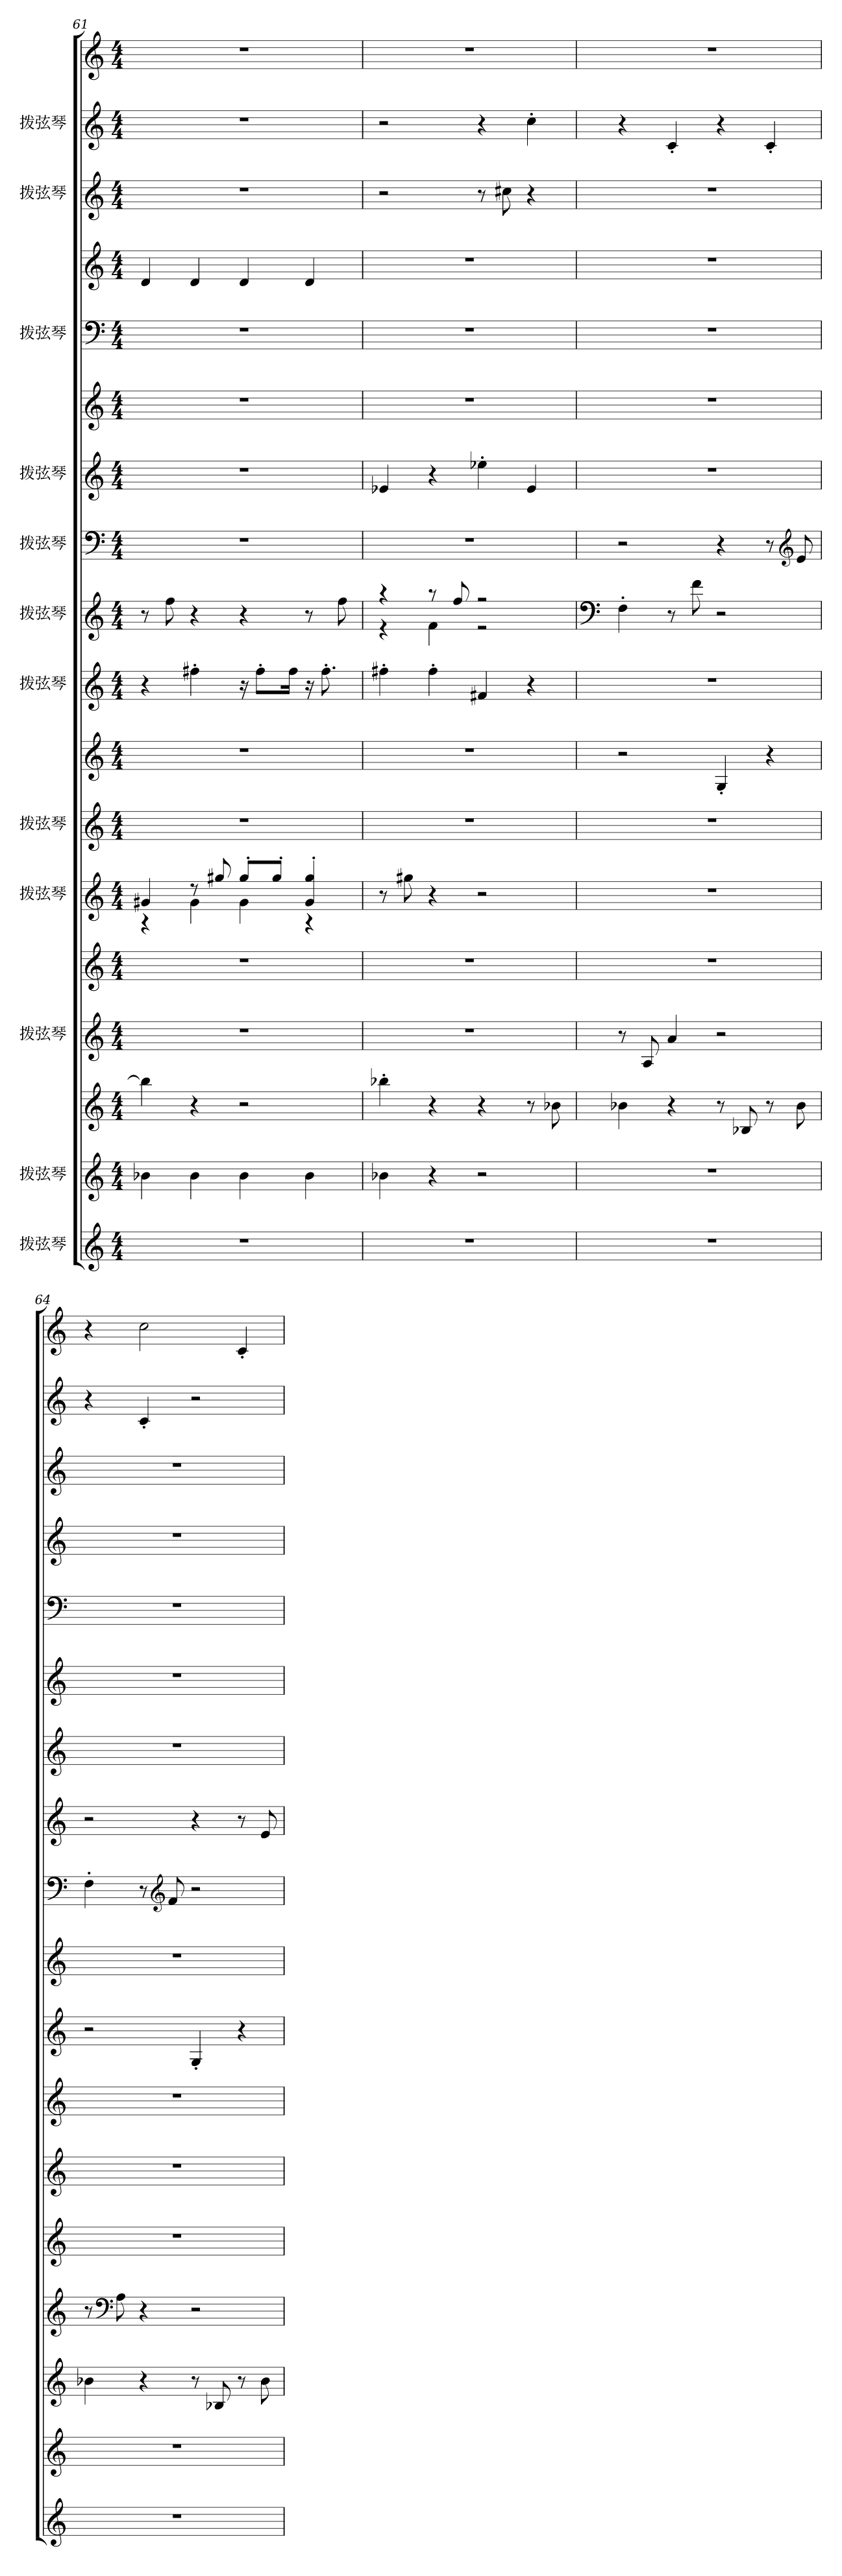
**kern	**kern	**kern	**kern	**kern	**kern	**kern	**kern	**kern	**kern	**kern	**kern	**kern	**kern	**kern	**kern	**kern	**kern
*part12	*part11	*part11	*part10	*part10	*part9	*part8	*part8	*part7	*part6	*part5	*part4	*part4	*part3	*part3	*part2	*part1	*part1
*staff18	*staff17	*staff16	*staff15	*staff14	*staff13	*staff12	*staff11	*staff10	*staff9	*staff8	*staff7	*staff6	*staff5	*staff4	*staff3	*staff2	*staff1
*I"拨弦琴	*I"拨弦琴	*	*I"拨弦琴	*	*I"拨弦琴	*I"拨弦琴	*	*I"拨弦琴	*I"拨弦琴	*I"拨弦琴	*I"拨弦琴	*	*I"拨弦琴	*	*I"拨弦琴	*I"拨弦琴	*
*clefG2	*clefG2	*clefG2	*clefG2	*clefG2	*clefG2	*clefG2	*clefG2	*clefG2	*clefG2	*clefF4	*clefG2	*clefG2	*clefF4	*clefG2	*clefG2	*clefG2	*clefG2
*k[]	*k[]	*k[]	*k[]	*k[]	*k[]	*k[]	*k[]	*k[]	*k[]	*k[]	*k[]	*k[]	*k[]	*k[]	*k[]	*k[]	*k[]
*M4/4	*M4/4	*M4/4	*M4/4	*M4/4	*M4/4	*M4/4	*M4/4	*M4/4	*M4/4	*M4/4	*M4/4	*M4/4	*M4/4	*M4/4	*M4/4	*M4/4	*M4/4
=61	=61	=61	=61	=61	=61	=61	=61	=61	=61	=61	=61	=61	=61	=61	=61	=61	=61
*	*	*	*	*	*^	*	*	*	*	*	*	*	*	*	*	*	*
1r	4b-X\	4bb-\]	1r	1r	4g#X/	4r	1r	1r	4r	8r	1r	1r	1r	1r	4d/	1r	1r	1r
.	.	.	.	.	.	.	.	.	.	8ff\	.	.	.	.	.	.	.	.
.	4b-\	4r	.	.	8r	4g#\	.	.	4ff#X'\	4r	.	.	.	.	4d/	.	.	.
.	.	.	.	.	8gg#X/	.	.	.	.	.	.	.	.	.	.	.	.	.
.	4b-\	2r	.	.	8gg#'/L	4g#\	.	.	16r	4r	.	.	.	.	4d/	.	.	.
.	.	.	.	.	.	.	.	.	8ff#'\L	.	.	.	.	.	.	.	.	.
.	.	.	.	.	8gg#'/J	.	.	.	.	.	.	.	.	.	.	.	.	.
.	.	.	.	.	.	.	.	.	16ff#\Jk	.	.	.	.	.	.	.	.	.
.	4b-\	.	.	.	4g#/' 4gg#/'	4r	.	.	16r	8r	.	.	.	.	4d/	.	.	.
.	.	.	.	.	.	.	.	.	8.ff#'\	.	.	.	.	.	.	.	.	.
.	.	.	.	.	.	.	.	.	.	8ff\	.	.	.	.	.	.	.	.
*	*	*	*	*	*v	*v	*	*	*	*	*	*	*	*	*	*	*	*
=62	=62	=62	=62	=62	=62	=62	=62	=62	=62	=62	=62	=62	=62	=62	=62	=62	=62
*	*	*	*	*	*	*	*	*	*^	*	*	*	*	*	*	*	*
1r	4b-X\	4bb-X'\	1r	1r	8r	1r	1r	4ff#X'\	4r	4r	1r	4e-X/	1r	1r	1r	2r	2r	1r
.	.	.	.	.	8gg#X\	.	.	.	.	.	.	.	.	.	.	.	.	.
.	4r	4r	.	.	4r	.	.	4ff#'\	8r	4f\	.	4r	.	.	.	.	.	.
.	.	.	.	.	.	.	.	.	8ff/	.	.	.	.	.	.	.	.	.
.	2r	4r	.	.	2r	.	.	4f#X/	2r	2r	.	4ee-X'\	.	.	.	8r	4r	.
.	.	.	.	.	.	.	.	.	.	.	.	.	.	.	.	8cc#X\	.	.
.	.	8r	.	.	.	.	.	4r	.	.	.	4e-/	.	.	.	4r	4cc'\	.
.	.	8b-X\	.	.	.	.	.	.	.	.	.	.	.	.	.	.	.	.
*	*	*	*	*	*	*	*	*	*v	*v	*	*	*	*	*	*	*	*
!!LO:PB:g=z
=63	=63	=63	=63	=63	=63	=63	=63	=63	=63	=63	=63	=63	=63	=63	=63	=63	=63
*	*	*	*	*	*	*	*	*	*clefF4	*	*	*	*	*	*	*	*
1r	1r	4b-X\	8r	1r	1r	1r	2r	1r	4F'\	2r	1r	1r	1r	1r	1r	4r	1r
.	.	.	8A/	.	.	.	.	.	.	.	.	.	.	.	.	.	.
.	.	4r	4a/	.	.	.	.	.	8r	.	.	.	.	.	.	4c'/	.
.	.	.	.	.	.	.	.	.	8f\	.	.	.	.	.	.	.	.
.	.	8r	2r	.	.	.	4G'/	.	2r	4r	.	.	.	.	.	4r	.
.	.	8B-X/	.	.	.	.	.	.	.	.	.	.	.	.	.	.	.
.	.	8r	.	.	.	.	4r	.	.	8r	.	.	.	.	.	4c'/	.
*	*	*	*	*	*	*	*	*	*	*clefG2	*	*	*	*	*	*	*
.	.	8b-\	.	.	.	.	.	.	.	8e/	.	.	.	.	.	.	.
=64	=64	=64	=64	=64	=64	=64	=64	=64	=64	=64	=64	=64	=64	=64	=64	=64	=64
1r	1r	4b-X\	8r	1r	1r	1r	2r	1r	4F'\	2r	1r	1r	1r	1r	1r	4r	4r
*	*	*	*clefF4	*	*	*	*	*	*	*	*	*	*	*	*	*	*
.	.	.	8A\	.	.	.	.	.	.	.	.	.	.	.	.	.	.
.	.	4r	4r	.	.	.	.	.	8r	.	.	.	.	.	.	4c'/	2cc\
*	*	*	*	*	*	*	*	*	*clefG2	*	*	*	*	*	*	*	*
.	.	.	.	.	.	.	.	.	8f/	.	.	.	.	.	.	.	.
.	.	8r	2r	.	.	.	4G'/	.	2r	4r	.	.	.	.	.	2r	.
.	.	8B-X/	.	.	.	.	.	.	.	.	.	.	.	.	.	.	.
.	.	8r	.	.	.	.	4r	.	.	8r	.	.	.	.	.	.	4c'/
.	.	8b-\	.	.	.	.	.	.	.	8e/	.	.	.	.	.	.	.
=	=	=	=	=	=	=	=	=	=	=	=	=	=	=	=	=	=
*-	*-	*-	*-	*-	*-	*-	*-	*-	*-	*-	*-	*-	*-	*-	*-	*-	*-
